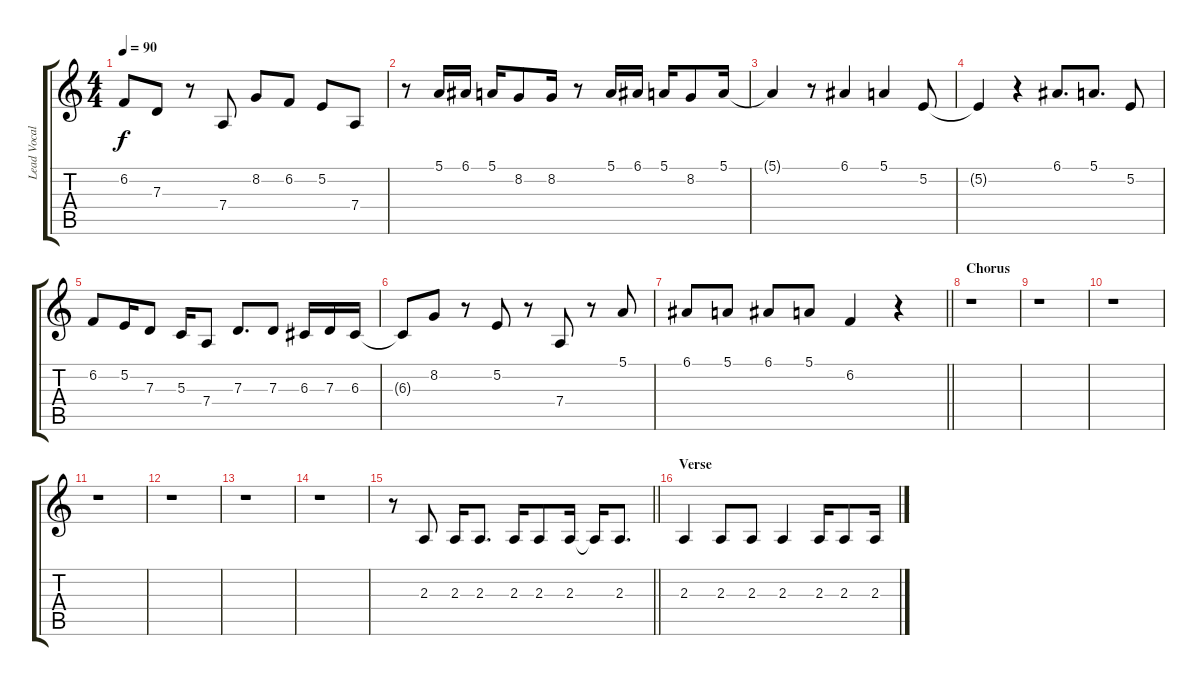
\track ("Lead Vocals" "Lead Vocal") {instrument flute}
\staff {score tabs}
\tuning (E4 B3 G3 D3 A2 E2) {hide}
\ts (4 4)
\tempo 90
\clef g2
\ks c
6.2{t}.8{dy f} 7.3.8 r.8 7.4.8 8.2.8 6.2.8 5.2.8 7.4.8 |
r.8 5.1.16 6.1.16 5.1.16 8.2.8 8.2.16 r.8 5.1.16 6.1.16 5.1.16 8.2.8 5.1.16 |
5.1{t}.4 r.8 6.1.4 5.1.4 5.2.8 |
5.2{t}.4 r.4 6.1.8{d} 5.1.8{d} 5.2.8 |
6.2.8 5.2.16 7.3.8 5.3.16 7.4.8 7.3.8{d} 7.3.8 6.3.16 7.3.16 6.3.16 |
6.3{t}.8 8.2.8 r.8 5.2.8 r.8 7.4.8 r.8 5.1.8 |
\barLineRight lightlight
6.1.8 5.1.8 6.1.8 5.1.8 6.2.4 r.4 |
\section ("" "Chorus")
r.1 |
r.1 |
r.1 |
r.1 |
r.1 |
r.1 |
r.1 |
\barLineRight lightlight
r.8 2.3.8 2.3.16 2.3.8{d} 2.3.16 2.3.8 2.3.16 2.3{t}.16 2.3.8{d} |
\section ("" "Verse")
2.3.4 2.3.8 2.3.8 2.3.4 2.3.16 2.3.8 2.3.16
